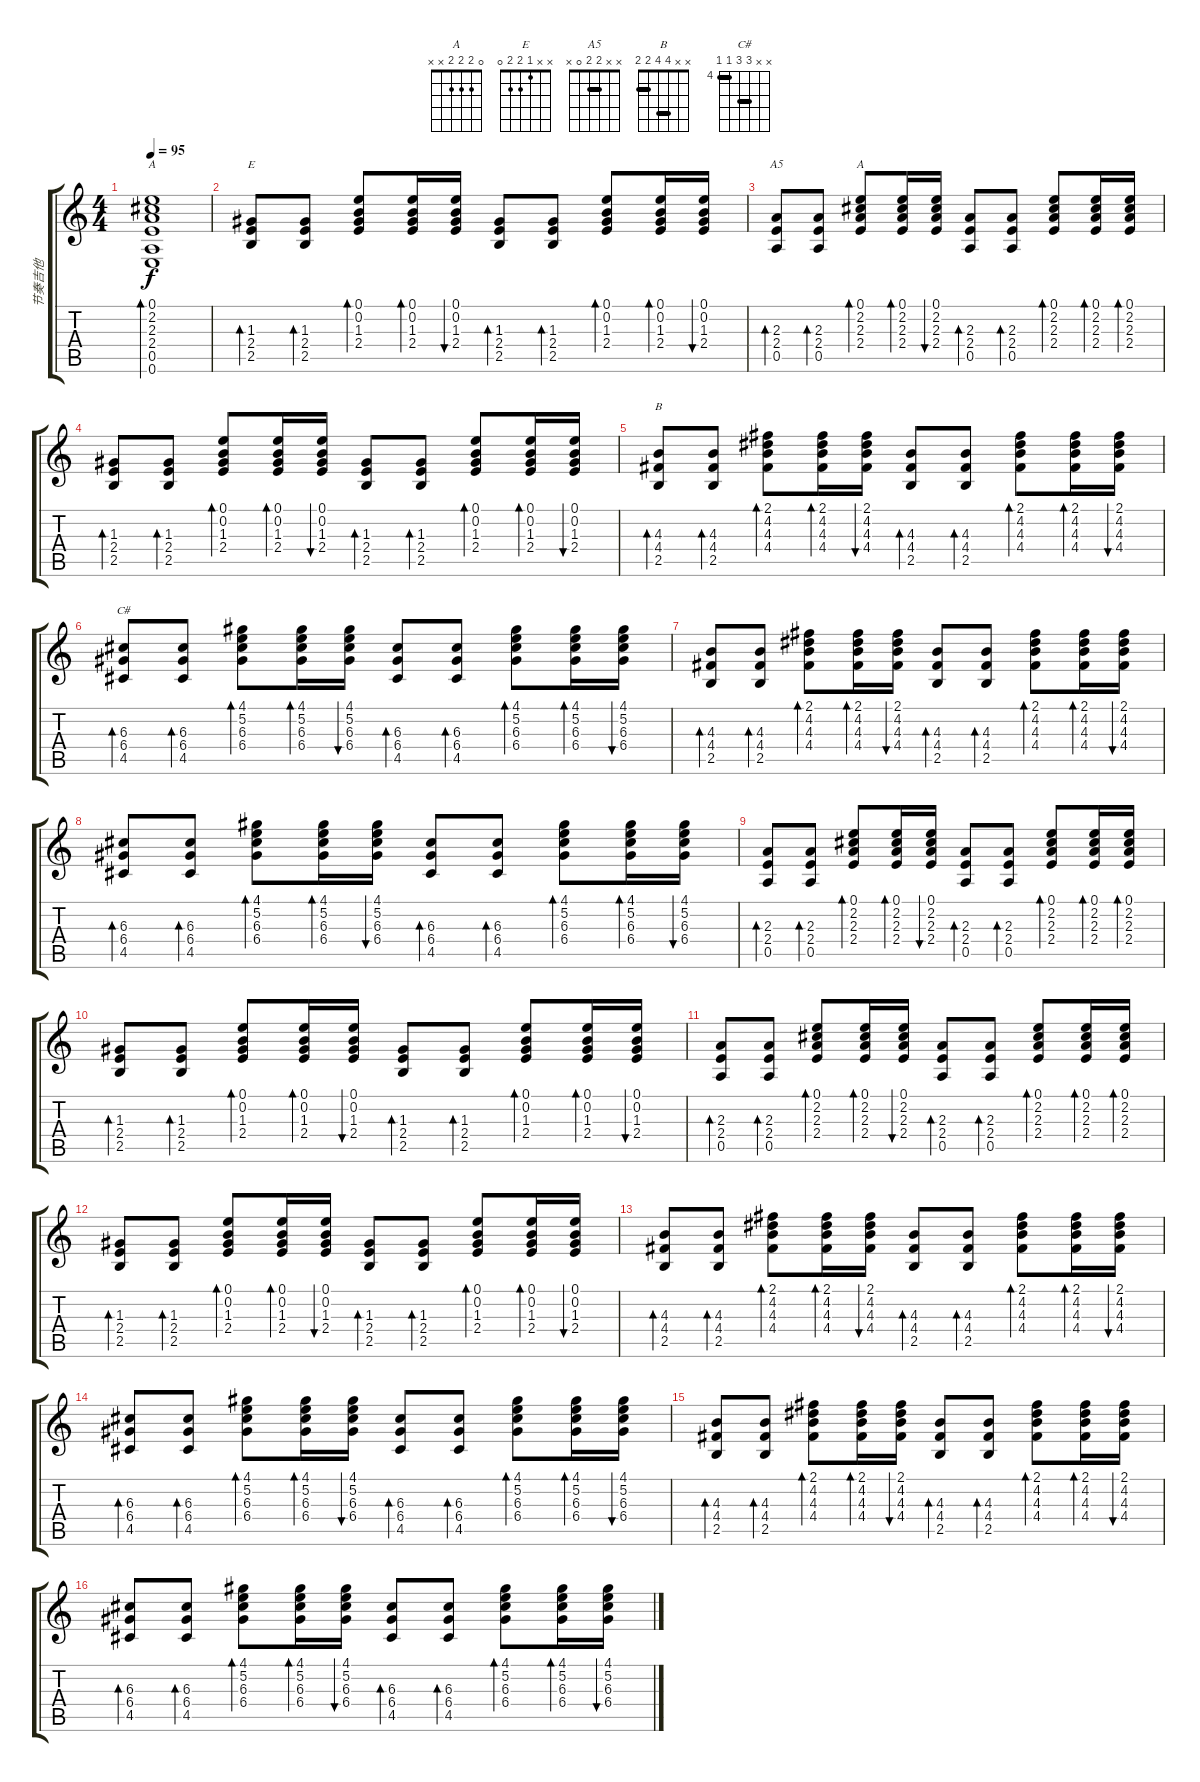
\track ("节奏吉他" "节奏吉他") {instrument acousticguitarsteel}
\staff {score tabs}
\tuning (E4 B3 G3 D3 A2 E2) {hide}
\chord ("A" 0 2 2 2 0 x)
\chord ("E" x x 1 2 2 0)
\chord ("A5" x x 2 2 0 x) {barre 2}
\chord ("A" 0 2 2 2 x x)
\chord ("B" x x 4 4 2 2) {barre (2 4)}
\chord ("C#" x x 6 6 4 4) {firstfret 4 barre (4 6)}
\ts (4 4)
\tempo 95
\clef g2
\ks c
(0.1 2.2 2.3 2.4 0.5 0.6).1{bd 240 ch "A" dy f balance 0 instrument acousticguitarsteel} |
(1.3 2.4 2.5).8{bd 60 ch "E" volume 10 balance 8} (1.3 2.4 2.5).8{bd 60} (0.1 0.2 1.3 2.4).8{bd 60} (0.1 0.2 1.3 2.4).16{bd 60} (0.1 0.2 1.3 2.4).16{bu 60} (1.3 2.4 2.5).8{bd 60} (1.3 2.4 2.5).8{bd 60} (0.1 0.2 1.3 2.4).8{bd 60} (0.1 0.2 1.3 2.4).16{bd 60} (0.1 0.2 1.3 2.4).16{bu 60} |
(2.3 2.4 0.5).8{bd 60 ch "A5"} (2.3 2.4 0.5).8{bd 60} (0.1 2.2 2.3 2.4).8{bd 60 ch "A"} (0.1 2.2 2.3 2.4).16{bd 60} (0.1 2.2 2.3 2.4).16{bu 60} (2.3 2.4 0.5).8{bd 60} (2.3 2.4 0.5).8{bd 60} (0.1 2.2 2.3 2.4).8{bd 60} (0.1 2.2 2.3 2.4).16{bd 60} (0.1 2.2 2.3 2.4).16{bd 60} |
(1.3 2.4 2.5).8{bd 60} (1.3 2.4 2.5).8{bd 60} (0.1 0.2 1.3 2.4).8{bd 60} (0.1 0.2 1.3 2.4).16{bd 60} (0.1 0.2 1.3 2.4).16{bu 60} (1.3 2.4 2.5).8{bd 60} (1.3 2.4 2.5).8{bd 60} (0.1 0.2 1.3 2.4).8{bd 60} (0.1 0.2 1.3 2.4).16{bd 60} (0.1 0.2 1.3 2.4).16{bu 60} |
(4.3 4.4 2.5).8{bd 60 ch "B"} (4.3 4.4 2.5).8{bd 60} (2.1 4.2 4.3 4.4).8{bd 60} (2.1 4.2 4.3 4.4).16{bd 60} (2.1 4.2 4.3 4.4).16{bu 60} (4.3 4.4 2.5).8{bd 60} (4.3 4.4 2.5).8{bd 60} (2.1 4.2 4.3 4.4).8{bd 60} (2.1 4.2 4.3 4.4).16{bd 60} (2.1 4.2 4.3 4.4).16{bu 60} |
(6.3 6.4 4.5).8{bd 60 ch "C#"} (6.3 6.4 4.5).8{bd 60} (4.1 5.2 6.3 6.4).8{bd 60} (4.1 5.2 6.3 6.4).16{bd 60} (4.1 5.2 6.3 6.4).16{bu 60} (6.3 6.4 4.5).8{bd 60} (6.3 6.4 4.5).8{bd 60} (4.1 5.2 6.3 6.4).8{bd 60} (4.1 5.2 6.3 6.4).16{bd 60} (4.1 5.2 6.3 6.4).16{bu 60} |
(4.3 4.4 2.5).8{bd 60} (4.3 4.4 2.5).8{bd 60} (2.1 4.2 4.3 4.4).8{bd 60} (2.1 4.2 4.3 4.4).16{bd 60} (2.1 4.2 4.3 4.4).16{bu 60} (4.3 4.4 2.5).8{bd 60} (4.3 4.4 2.5).8{bd 60} (2.1 4.2 4.3 4.4).8{bd 60} (2.1 4.2 4.3 4.4).16{bd 60} (2.1 4.2 4.3 4.4).16{bu 60} |
(6.3 6.4 4.5).8{bd 60} (6.3 6.4 4.5).8{bd 60} (4.1 5.2 6.3 6.4).8{bd 60} (4.1 5.2 6.3 6.4).16{bd 60} (4.1 5.2 6.3 6.4).16{bu 60} (6.3 6.4 4.5).8{bd 60} (6.3 6.4 4.5).8{bd 60} (4.1 5.2 6.3 6.4).8{bd 60} (4.1 5.2 6.3 6.4).16{bd 60} (4.1 5.2 6.3 6.4).16{bu 60} |
(2.3 2.4 0.5).8{bd 60} (2.3 2.4 0.5).8{bd 60} (0.1 2.2 2.3 2.4).8{bd 60} (0.1 2.2 2.3 2.4).16{bd 60} (0.1 2.2 2.3 2.4).16{bu 60} (2.3 2.4 0.5).8{bd 60} (2.3 2.4 0.5).8{bd 60} (0.1 2.2 2.3 2.4).8{bd 60} (0.1 2.2 2.3 2.4).16{bd 60} (0.1 2.2 2.3 2.4).16{bd 60} |
(1.3 2.4 2.5).8{bd 60} (1.3 2.4 2.5).8{bd 60} (0.1 0.2 1.3 2.4).8{bd 60} (0.1 0.2 1.3 2.4).16{bd 60} (0.1 0.2 1.3 2.4).16{bu 60} (1.3 2.4 2.5).8{bd 60} (1.3 2.4 2.5).8{bd 60} (0.1 0.2 1.3 2.4).8{bd 60} (0.1 0.2 1.3 2.4).16{bd 60} (0.1 0.2 1.3 2.4).16{bu 60} |
(2.3 2.4 0.5).8{bd 60} (2.3 2.4 0.5).8{bd 60} (0.1 2.2 2.3 2.4).8{bd 60} (0.1 2.2 2.3 2.4).16{bd 60} (0.1 2.2 2.3 2.4).16{bu 60} (2.3 2.4 0.5).8{bd 60} (2.3 2.4 0.5).8{bd 60} (0.1 2.2 2.3 2.4).8{bd 60} (0.1 2.2 2.3 2.4).16{bd 60} (0.1 2.2 2.3 2.4).16{bd 60} |
(1.3 2.4 2.5).8{bd 60} (1.3 2.4 2.5).8{bd 60} (0.1 0.2 1.3 2.4).8{bd 60} (0.1 0.2 1.3 2.4).16{bd 60} (0.1 0.2 1.3 2.4).16{bu 60} (1.3 2.4 2.5).8{bd 60} (1.3 2.4 2.5).8{bd 60} (0.1 0.2 1.3 2.4).8{bd 60} (0.1 0.2 1.3 2.4).16{bd 60} (0.1 0.2 1.3 2.4).16{bu 60} |
(4.3 4.4 2.5).8{bd 60} (4.3 4.4 2.5).8{bd 60} (2.1 4.2 4.3 4.4).8{bd 60} (2.1 4.2 4.3 4.4).16{bd 60} (2.1 4.2 4.3 4.4).16{bu 60} (4.3 4.4 2.5).8{bd 60} (4.3 4.4 2.5).8{bd 60} (2.1 4.2 4.3 4.4).8{bd 60} (2.1 4.2 4.3 4.4).16{bd 60} (2.1 4.2 4.3 4.4).16{bu 60} |
(6.3 6.4 4.5).8{bd 60} (6.3 6.4 4.5).8{bd 60} (4.1 5.2 6.3 6.4).8{bd 60} (4.1 5.2 6.3 6.4).16{bd 60} (4.1 5.2 6.3 6.4).16{bu 60} (6.3 6.4 4.5).8{bd 60} (6.3 6.4 4.5).8{bd 60} (4.1 5.2 6.3 6.4).8{bd 60} (4.1 5.2 6.3 6.4).16{bd 60} (4.1 5.2 6.3 6.4).16{bu 60} |
(4.3 4.4 2.5).8{bd 60} (4.3 4.4 2.5).8{bd 60} (2.1 4.2 4.3 4.4).8{bd 60} (2.1 4.2 4.3 4.4).16{bd 60} (2.1 4.2 4.3 4.4).16{bu 60} (4.3 4.4 2.5).8{bd 60} (4.3 4.4 2.5).8{bd 60} (2.1 4.2 4.3 4.4).8{bd 60} (2.1 4.2 4.3 4.4).16{bd 60} (2.1 4.2 4.3 4.4).16{bu 60} |
(6.3 6.4 4.5).8{bd 60} (6.3 6.4 4.5).8{bd 60} (4.1 5.2 6.3 6.4).8{bd 60} (4.1 5.2 6.3 6.4).16{bd 60} (4.1 5.2 6.3 6.4).16{bu 60} (6.3 6.4 4.5).8{bd 60} (6.3 6.4 4.5).8{bd 60} (4.1 5.2 6.3 6.4).8{bd 60} (4.1 5.2 6.3 6.4).16{bd 60} (4.1 5.2 6.3 6.4).16{bu 60}
